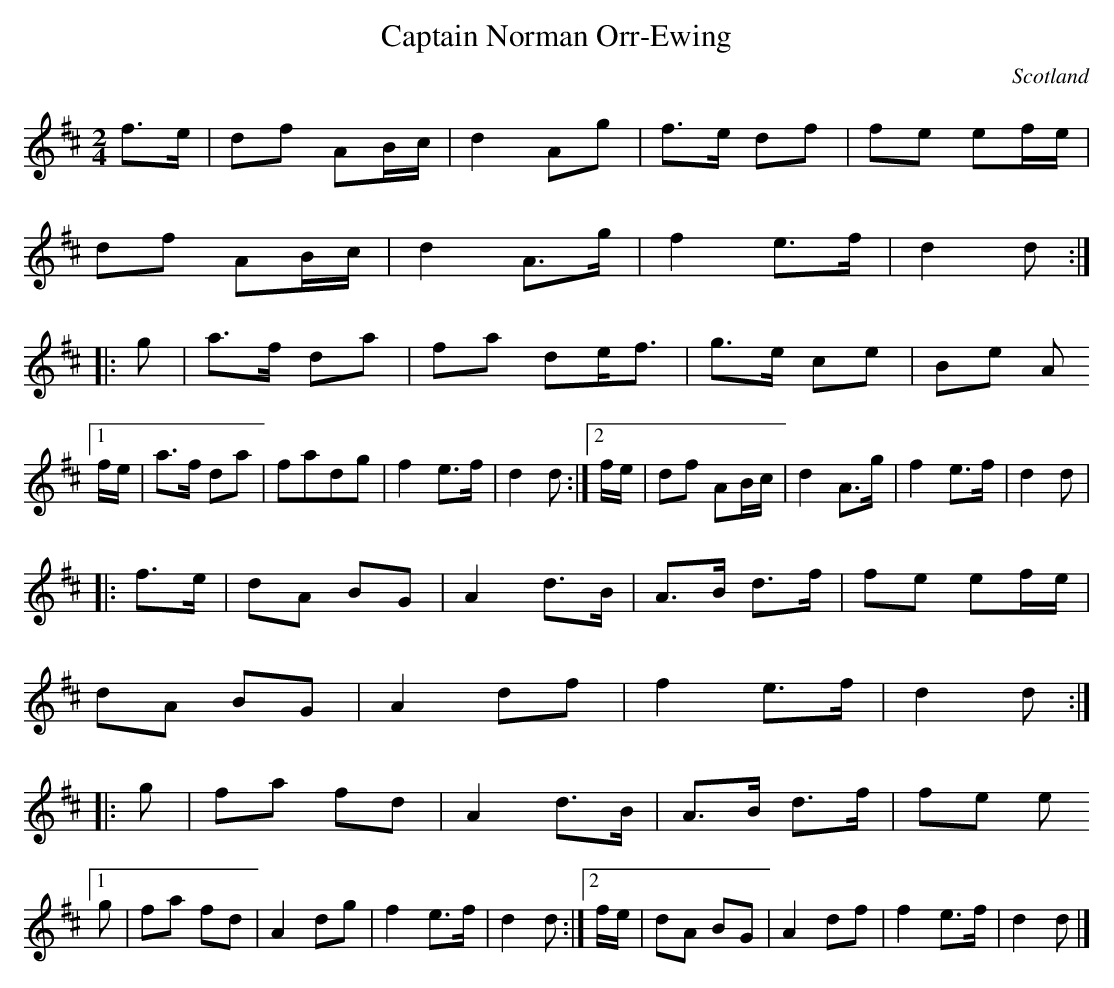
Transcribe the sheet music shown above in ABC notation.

X:1
T:Captain Norman Orr-Ewing
O:Scotland
M:2/4
L:1/8
K:D
f>e |\
df AB/c/ | d2 Ag | f>e df | fe ef/e/ |
df AB/c/ | d2 A>g | f2 e>f | d2d::
g |\
a>f da | fa de<f | g>e ce | Be A
[1f/e/ | a>f da | fadg | f2 e>f | d2 d:|2\
f/e/ | df AB/c/ | d2 A>g | f2 e>f | d2d |
|: f>e |\
dA BG | A2 d>B | A>B d>f |fe ef/e/ |
dA BG | A2df | f2 e>f | d2d::
g |\
fa fd | A2 d>B | A>B d>f | fe e
[1 g | fa fd | A2 dg | f2 e>f | d2 d :|2 f/e/ | dA BG | A2df | f2 e>f | d2d |]
